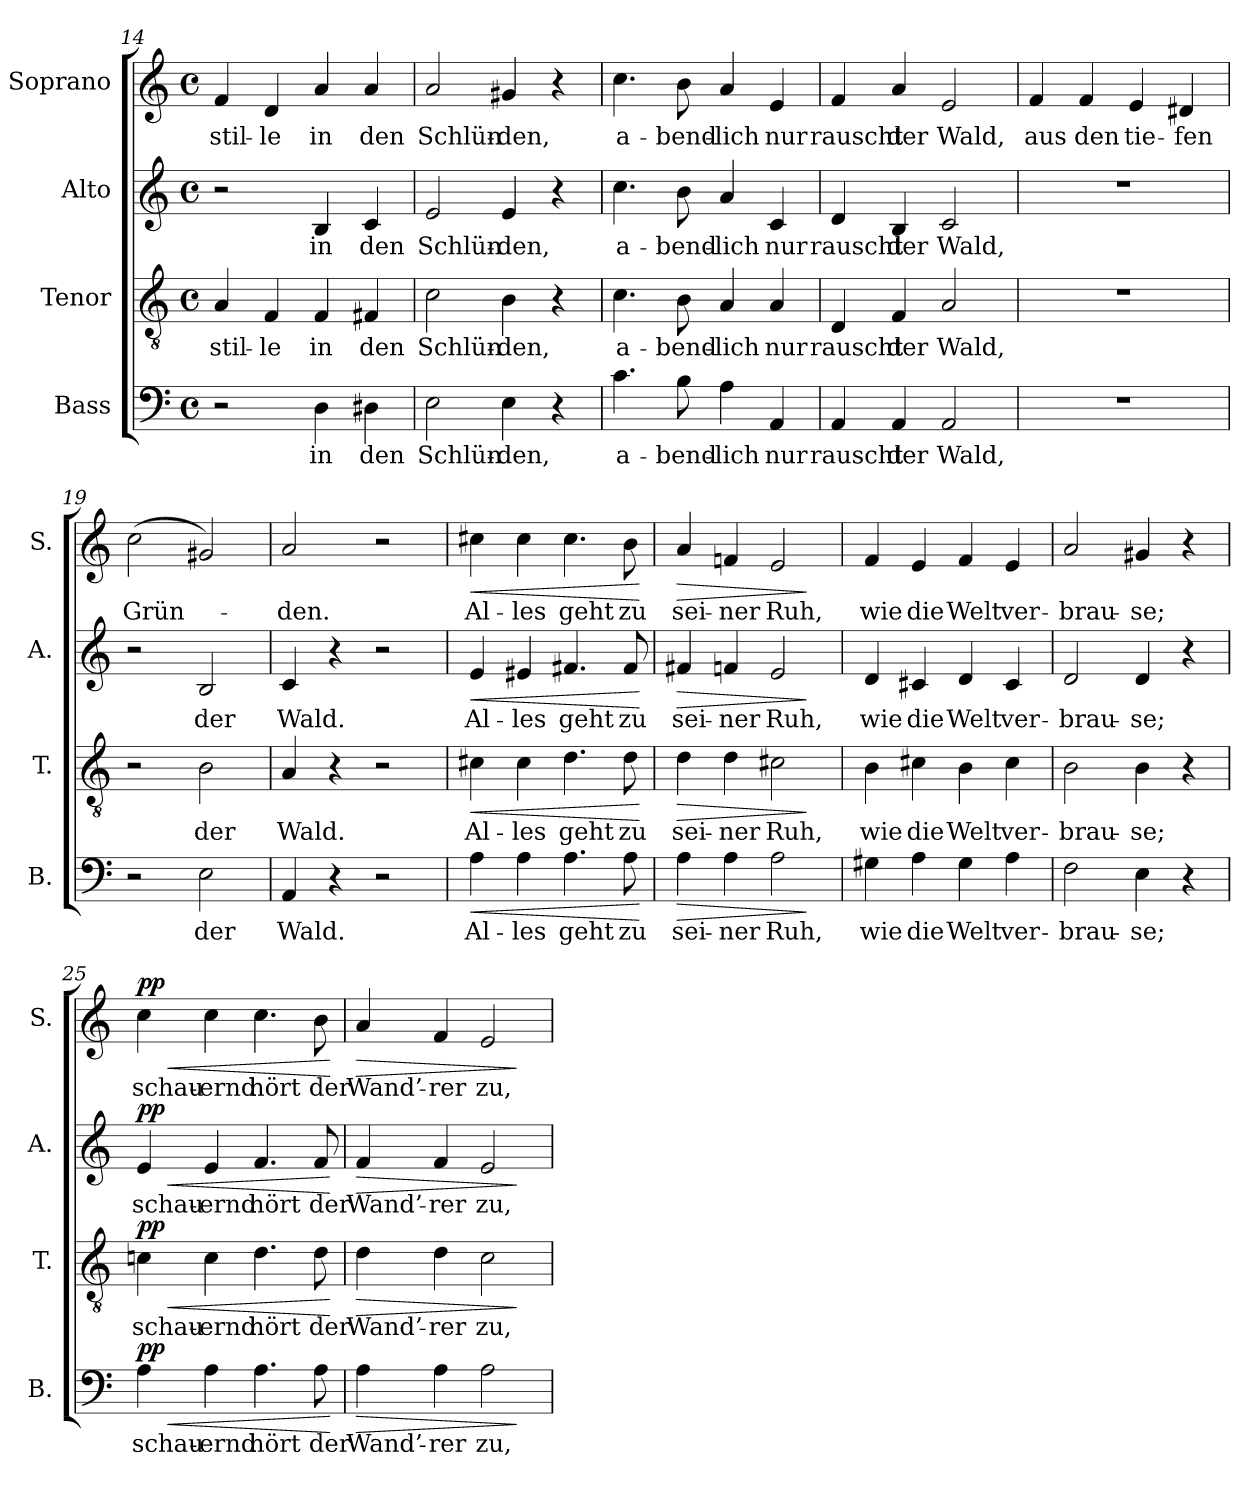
**kern	**text	**dynam	**kern	**text	**dynam	**kern	**text	**dynam	**kern	**text	**dynam
*part4	*part4	*part4	*part3	*part3	*part3	*part2	*part2	*part2	*part1	*part1	*part1
*staff4	*staff4	*staff4	*staff3	*staff3	*staff3	*staff2	*staff2	*staff2	*staff1	*staff1	*staff1
*I"Bass	*	*	*I"Tenor	*	*	*I"Alto	*	*	*I"Soprano	*	*
*I'B.	*	*	*I'T.	*	*	*I'A.	*	*	*I'S.	*	*
*clefF4	*	*	*clefGv2	*	*	*clefG2	*	*	*clefG2	*	*
*k[]	*	*	*k[]	*	*	*k[]	*	*	*k[]	*	*
*M4/4	*	*	*M4/4	*	*	*M4/4	*	*	*M4/4	*	*
*met(c)	*	*	*met(c)	*	*	*met(c)	*	*	*met(c)	*	*
=14	=14	=14	=14	=14	=14	=14	=14	=14	=14	=14	=14
2r	.	.	4A/	stil-	.	2r	.	.	4f/	stil-	.
.	.	.	4F/	-le	.	.	.	.	4d/	-le	.
4D\	in	.	4F/	in	.	4B/	in	.	4a/	in	.
4D#X\	den	.	4F#X/	den	.	4c/	den	.	4a/	den	.
=15	=15	=15	=15	=15	=15	=15	=15	=15	=15	=15	=15
2E\	Schlün-	.	2c\	Schlün-	.	2e/	Schlün-	.	2a/	Schlün-	.
4E\	-den,	.	4B\	-den,	.	4e/	-den,	.	4g#X/	-den,	.
4r	.	.	4r	.	.	4r	.	.	4r	.	.
=16	=16	=16	=16	=16	=16	=16	=16	=16	=16	=16	=16
4.c\	a-	.	4.c\	a-	.	4.cc\	a-	.	4.cc\	a-	.
8B\	-bend-	.	8B\	-bend-	.	8b\	-bend-	.	8b\	-bend-	.
4A\	-lich	.	4A/	-lich	.	4a/	-lich	.	4a/	-lich	.
4AA/	nur	.	4A/	nur	.	4c/	nur	.	4e/	nur	.
=17	=17	=17	=17	=17	=17	=17	=17	=17	=17	=17	=17
4AA/	rauscht	.	4D/	rauscht	.	4d/	rauscht	.	4f/	rauscht	.
4AA/	der	.	4F/	der	.	4B/	der	.	4a/	der	.
2AA/	Wald,	.	2A/	Wald,	.	2c/	Wald,	.	2e/	Wald,	.
!!LO:LB:g=z
=18	=18	=18	=18	=18	=18	=18	=18	=18	=18	=18	=18
1r	.	.	1r	.	.	1r	.	.	4f/	aus	.
.	.	.	.	.	.	.	.	.	4f/	den	.
.	.	.	.	.	.	.	.	.	4e/	tie-	.
.	.	.	.	.	.	.	.	.	4d#X/	-fen	.
=19	=19	=19	=19	=19	=19	=19	=19	=19	=19	=19	=19
2r	.	.	2r	.	.	2r	.	.	(2cc\	Grün-	.
2E\	der	.	2B\	der	.	2B/	der	.	2g#X/)	.	.
=20	=20	=20	=20	=20	=20	=20	=20	=20	=20	=20	=20
4AA/	Wald.	.	4A/	Wald.	.	4c/	Wald.	.	2a/	-den.	.
4r	.	.	4r	.	.	4r	.	.	.	.	.
2r	.	.	2r	.	.	2r	.	.	2r	.	.
=21	=21	=21	=21	=21	=21	=21	=21	=21	=21	=21	=21
!	!	!LO:HP:b	!	!	!LO:HP:b	!	!	!LO:HP:b	!	!	!LO:HP:b
4A\	Al-	<	4c#X\	Al-	<	4e/	Al-	<	4cc#X\	Al-	<
4A\	-les	.	4c#\	-les	.	4e#X/	-les	.	4cc#\	-les	.
4.A\	geht	.	4.d\	geht	.	4.f#X/	geht	.	4.cc#\	geht	.
8A\	zu	.	8d\	zu	.	8f#/	zu	.	8b\	zu	.
.	.	[	.	.	[	.	.	[	.	.	[
=22	=22	=22	=22	=22	=22	=22	=22	=22	=22	=22	=22
!	!	!LO:HP:b	!	!	!LO:HP:b	!	!	!LO:HP:b	!	!	!LO:HP:b
4A\	sei-	>	4d\	sei-	>	4f#X/	sei-	>	4a/	sei-	>
4A\	-ner	.	4d\	-ner	.	4fn/	-ner	.	4fn/	-ner	.
2A\	Ruh,	.	2c#X\	Ruh,	.	2e/	Ruh,	.	2e/	Ruh,	.
.	.	]	.	.	]	.	.	]	.	.	]
=23	=23	=23	=23	=23	=23	=23	=23	=23	=23	=23	=23
4G#X\	wie	.	4B\	wie	.	4d/	wie	.	4f/	wie	.
4A\	die	.	4c#X\	die	.	4c#X/	die	.	4e/	die	.
4G#\	Welt	.	4B\	Welt	.	4d/	Welt	.	4f/	Welt	.
4A\	ver-	.	4c#\	ver-	.	4c#/	ver-	.	4e/	ver-	.
!!LO:PB:g=z
=24	=24	=24	=24	=24	=24	=24	=24	=24	=24	=24	=24
2F\	-brau-	.	2B\	-brau-	.	2d/	-brau-	.	2a/	-brau-	.
4E\	-se;	.	4B\	-se;	.	4d/	-se;	.	4g#X/	-se;	.
4r	.	.	4r	.	.	4r	.	.	4r	.	.
=25	=25	=25	=25	=25	=25	=25	=25	=25	=25	=25	=25
!	!	!LO:HP:b	!	!	!LO:HP:b	!	!	!LO:HP:b	!	!	!LO:HP:b
!	!	!LO:DY:n=1:a	!	!	!LO:DY:n=1:a	!	!	!LO:DY:n=1:a	!	!	!LO:DY:n=1:a
4A\	schau-	< pp	4cn\	schau-	< pp	4e/	schau-	< pp	4cc\	schau-	< pp
4A\	-ernd	.	4c\	-ernd	.	4e/	-ernd	.	4cc\	-ernd	.
4.A\	hört	.	4.d\	hört	.	4.f/	hört	.	4.cc\	hört	.
8A\	der	.	8d\	der	.	8f/	der	.	8b\	der	.
.	.	[	.	.	[	.	.	[	.	.	[
=26	=26	=26	=26	=26	=26	=26	=26	=26	=26	=26	=26
!	!	!LO:HP:b	!	!	!LO:HP:b	!	!	!LO:HP:b	!	!	!LO:HP:b
4A\	Wand’-	>	4d\	Wand’-	>	4f/	Wand’-	>	4a/	Wand’-	>
4A\	-rer	.	4d\	-rer	.	4f/	-rer	.	4f/	-rer	.
2A\	zu,	.	2c\	zu,	.	2e/	zu,	.	2e/	zu,	.
.	.	]	.	.	]	.	.	]	.	.	]
=	=	=	=	=	=	=	=	=	=	=	=
*-	*-	*-	*-	*-	*-	*-	*-	*-	*-	*-	*-
